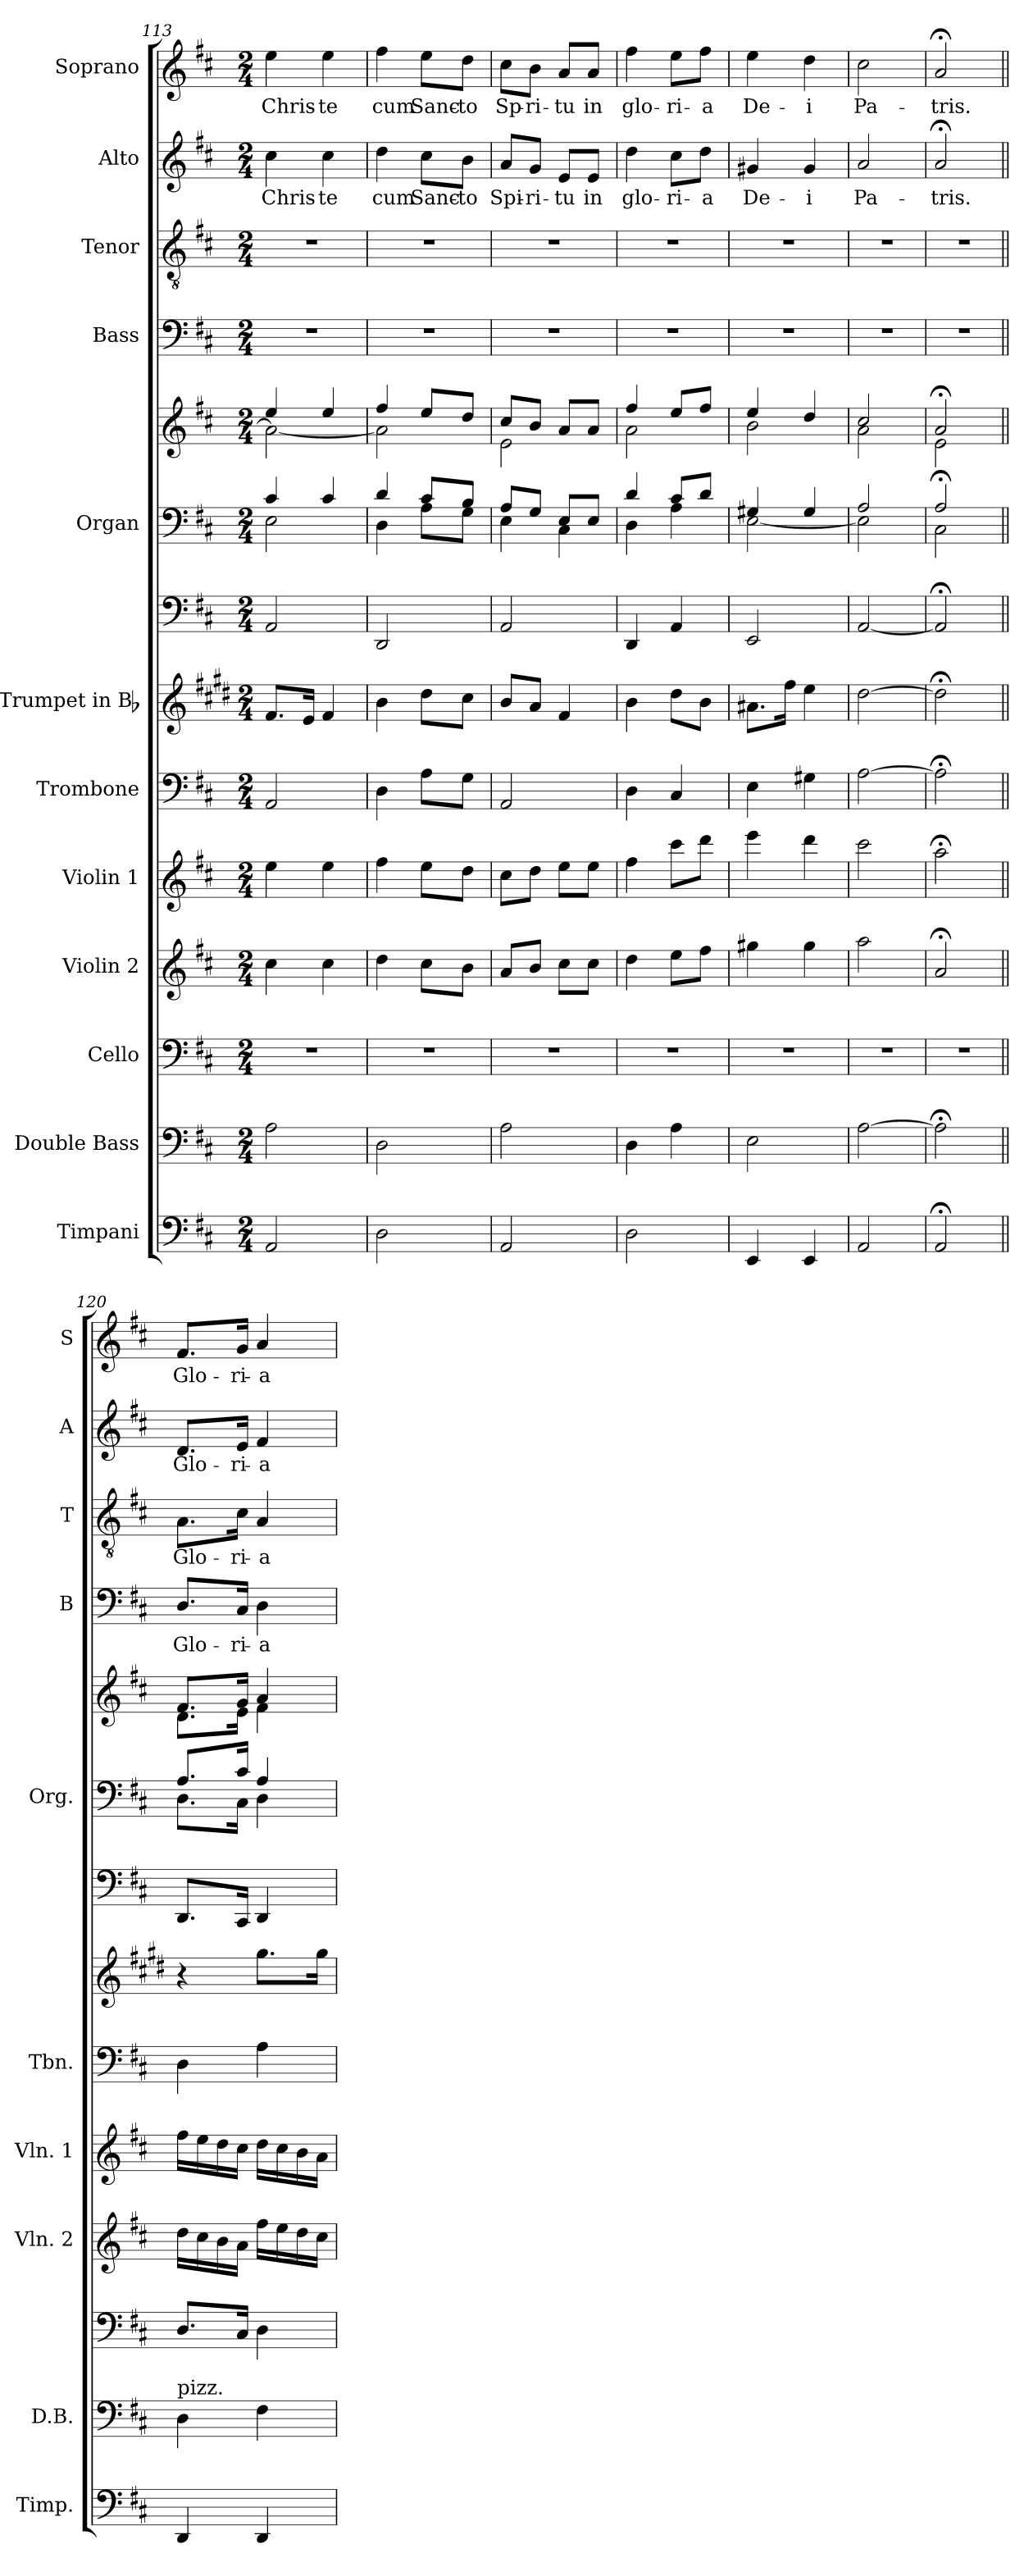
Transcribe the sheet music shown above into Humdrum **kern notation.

**kern	**kern	**kern	**kern	**kern	**kern	**kern	**kern	**kern	**kern	**kern	**text	**kern	**text	**kern	**text	**kern	**text
*part13	*part12	*part11	*part10	*part9	*part8	*part7	*part6	*part5	*part5	*part4	*part4	*part3	*part3	*part2	*part2	*part1	*part1
*staff14	*staff13	*staff12	*staff11	*staff10	*staff9	*staff8	*staff7	*staff6	*staff5	*staff4	*staff4	*staff3	*staff3	*staff2	*staff2	*staff1	*staff1
*I"Timpani	*I"Double Bass	*I"Cello	*I"Violin 2	*I"Violin 1	*I"Trombone	*I"Trumpet in Bb	*	*I"Organ	*	*I"Bass	*	*I"Tenor	*	*I"Alto	*	*I"Soprano	*
*I'Timp.	*I'D.B.	*	*I'Vln. 2	*I'Vln. 1	*I'Tbn.	*	*	*I'Org.	*	*I'B	*	*I'T	*	*I'A	*	*I'S	*
*clefF4	*clefF4	*clefF4	*clefG2	*clefG2	*clefF4	*clefG2	*clefF4	*clefF4	*clefG2	*clefF4	*	*clefGv2	*	*clefG2	*	*clefG2	*
*	*ITrd7c12	*	*	*	*	*ITrd1c2	*	*	*	*	*	*	*	*	*	*	*
*k[f#c#]	*k[f#c#]	*k[f#c#]	*k[f#c#]	*k[f#c#]	*k[f#c#]	*k[f#c#]	*k[f#c#]	*k[f#c#]	*k[f#c#]	*k[f#c#]	*	*k[f#c#]	*	*k[f#c#]	*	*k[f#c#]	*
*D:	*D:	*D:	*D:	*D:	*D:	*D:	*D:	*D:	*D:	*D:	*	*D:	*	*D:	*	*D:	*
*M2/4	*M2/4	*M2/4	*M2/4	*M2/4	*M2/4	*M2/4	*M2/4	*M2/4	*M2/4	*M2/4	*	*M2/4	*	*M2/4	*	*M2/4	*
=113	=113	=113	=113	=113	=113	=113	=113	=113	=113	=113	=113	=113	=113	=113	=113	=113	=113
*	*	*	*	*	*	*	*	*^	*^	*	*	*	*	*	*	*	*
!	!	!	!	!	!	!	!	!	!	!	!	!	!	!	!	!	!LO:LY:b	!	!LO:LY:b
2AA/	2AA\	2r	4cc#\	4ee\	2AA/	8.e/L	2AA/	4c#/	2E\	4ee/	2a\_	2r	.	2r	.	4cc#\	Chris-	4ee\	Chris-
.	.	.	.	.	.	16d/Jk	.	.	.	.	.	.	.	.	.	.	.	.	.
!	!	!	!	!	!	!	!	!	!	!	!	!	!	!	!	!	!LO:LY:b	!	!LO:LY:b
.	.	.	4cc#\	4ee\	.	4e/	.	4c#/	.	4ee/	.	.	.	.	.	4cc#\	-te	4ee\	-te
=114	=114	=114	=114	=114	=114	=114	=114	=114	=114	=114	=114	=114	=114	=114	=114	=114	=114	=114	=114
!	!	!	!	!	!	!	!	!	!	!	!	!	!	!	!	!	!LO:LY:b	!	!LO:LY:b
2D\	2DD\	2r	4dd\	4ff#\	4D\	4a\	2DD/	4d/	4D\	4ff#/	2a\]	2r	.	2r	.	4dd\	cum	4ff#\	cum
!	!	!	!	!	!	!	!	!	!	!	!	!	!	!	!	!	!LO:LY:b	!	!LO:LY:b
.	.	.	8cc#\L	8ee\L	8A\L	8cc#\L	.	8c#/L	8A\L	8ee/L	.	.	.	.	.	8cc#\L	Sanc-	8ee\L	Sanc-
!	!	!	!	!	!	!	!	!	!	!	!	!	!	!	!	!	!LO:LY:b	!	!LO:LY:b
.	.	.	8b\J	8dd\J	8G\J	8b\J	.	8B/J	8G\J	8dd/J	.	.	.	.	.	8b\J	-to	8dd\J	-to
=115	=115	=115	=115	=115	=115	=115	=115	=115	=115	=115	=115	=115	=115	=115	=115	=115	=115	=115	=115
!	!	!	!	!	!	!	!	!	!	!	!	!	!	!	!	!	!LO:LY:b	!	!LO:LY:b
2AA/	2AA\	2r	8a/L	8cc#\L	2AA/	8a/L	2AA/	8A/L	4E\	8cc#/L	2e\	2r	.	2r	.	8a/L	Spi-	8cc#\L	Sp-
!	!	!	!	!	!	!	!	!	!	!	!	!	!	!	!	!	!LO:LY:b	!	!LO:LY:b
.	.	.	8b/J	8dd\J	.	8g/J	.	8G/J	.	8b/J	.	.	.	.	.	8g/J	-ri-	8b\J	-ri-
!	!	!	!	!	!	!	!	!	!	!	!	!	!	!	!	!	!LO:LY:b	!	!LO:LY:b
.	.	.	8cc#\L	8ee\L	.	4e/	.	8E/L	4C#\	8a/L	.	.	.	.	.	8e/L	-tu	8a/L	-tu
!	!	!	!	!	!	!	!	!	!	!	!	!	!	!	!	!	!LO:LY:b	!	!LO:LY:b
.	.	.	8cc#\J	8ee\J	.	.	.	8E/J	.	8a/J	.	.	.	.	.	8e/J	in	8a/J	in
=116	=116	=116	=116	=116	=116	=116	=116	=116	=116	=116	=116	=116	=116	=116	=116	=116	=116	=116	=116
!	!	!	!	!	!	!	!	!	!	!	!	!	!	!	!	!	!LO:LY:b	!	!LO:LY:b
2D\	4DD\	2r	4dd\	4ff#\	4D\	4a\	4DD/	4d/	4D\	4ff#/	2a\	2r	.	2r	.	4dd\	glo-	4ff#\	glo-
!	!	!	!	!	!	!	!	!	!	!	!	!	!	!	!	!	!LO:LY:b	!	!LO:LY:b
.	4AA\	.	8ee\L	8ccc#\L	4C#/	8cc#\L	4AA/	8c#/L	4A\	8ee/L	.	.	.	.	.	8cc#\L	-ri-	8ee\L	-ri-
!	!	!	!	!	!	!	!	!	!	!	!	!	!	!	!	!	!LO:LY:b	!	!LO:LY:b
.	.	.	8ff#\J	8ddd\J	.	8a\J	.	8d/J	.	8ff#/J	.	.	.	.	.	8dd\J	-a	8ff#\J	-a
=117	=117	=117	=117	=117	=117	=117	=117	=117	=117	=117	=117	=117	=117	=117	=117	=117	=117	=117	=117
!	!	!	!	!	!	!	!	!	!	!	!	!	!	!	!	!	!LO:LY:b	!	!LO:LY:b
4EE/	2EE\	2r	4gg#X\	4eee\	4E\	8.g#X\L	2EE/	4G#X/	[<2E\	4ee/	2b\	2r	.	2r	.	4g#X/	De-	4ee\	De-
.	.	.	.	.	.	16ee\Jk	.	.	.	.	.	.	.	.	.	.	.	.	.
!	!	!	!	!	!	!	!	!	!	!	!	!	!	!	!	!	!LO:LY:b	!	!LO:LY:b
4EE/	.	.	4gg#\	4ddd\	4G#X\	4dd\	.	4G#/	.	4dd/	.	.	.	.	.	4g#/	-i	4dd\	-i
!!LO:PB:g=z
=118	=118	=118	=118	=118	=118	=118	=118	=118	=118	=118	=118	=118	=118	=118	=118	=118	=118	=118	=118
!	!	!	!	!	!	!	!	!	!	!	!	!	!	!	!	!	!LO:LY:b	!	!LO:LY:b
2AA/	[2AA\	2r	2aa\	2ccc#\	[2A\	[2cc#\	[2AA/	2A/	2E\]	2cc#/	2a\	2r	.	2r	.	2a/	Pa-	2cc#\	Pa-
=119	=119	=119	=119	=119	=119	=119	=119	=119	=119	=119	=119	=119	=119	=119	=119	=119	=119	=119	=119
!	!	!	!	!	!	!	!	!	!	!	!	!	!	!	!	!	!LO:LY:b	!	!LO:LY:b
2AA;</	2AA;<\]	2r	2a;</	2aa;<\	2A;<\]	2cc#;<\]	2AA;</]	2A;</	2C#\	2a;</	2e\	2r	.	2r	.	2a;</	-tris.	2a;</	-tris.
=120||	=120||	=120||	=120||	=120||	=120||	=120||	=120||	=120||	=120||	=120||	=120||	=120||	=120||	=120||	=120||	=120||	=120||	=120||	=120||
!	!LO:TX:a:t=pizz.	!	!	!	!	!	!	!	!	!	!	!	!	!	!	!	!	!	!
!	!	!	!	!	!	!	!	!	!	!	!	!	!LO:LY:b	!	!LO:LY:b	!	!LO:LY:b	!	!LO:LY:b
4DD/	4DD\	8.D/L	16dd\LL	16ff#\LL	4D\	4r	8.DD/L	8.A/L	8.D\L	8.f#/L	8.d\L	8.D/L	Glo-	8.A\L	Glo-	8.d/L	Glo-	8.f#/L	Glo-
.	.	.	16cc#\	16ee\	.	.	.	.	.	.	.	.	.	.	.	.	.	.	.
.	.	.	16b\	16dd\	.	.	.	.	.	.	.	.	.	.	.	.	.	.	.
!	!	!	!	!	!	!	!	!	!	!	!	!	!LO:LY:b	!	!LO:LY:b	!	!LO:LY:b	!	!LO:LY:b
.	.	16C#/Jk	16a\JJ	16cc#\JJ	.	.	16CC#/Jk	16c#/Jk	16C#\Jk	16g/Jk	16e\Jk	16C#/Jk	-ri-	16c#\Jk	-ri-	16e/Jk	-ri-	16g/Jk	-ri-
!	!	!	!	!	!	!	!	!	!	!	!	!	!LO:LY:b	!	!LO:LY:b	!	!LO:LY:b	!	!LO:LY:b
4DD/	4FF#\	4D\	16ff#\LL	16dd\LL	4A\	8.ff#\L	4DD/	4A/	4D\	4a/	4f#\	4D\	-a	4A/	-a	4f#/	-a	4a/	-a
.	.	.	16ee\	16cc#\	.	.	.	.	.	.	.	.	.	.	.	.	.	.	.
.	.	.	16dd\	16b\	.	.	.	.	.	.	.	.	.	.	.	.	.	.	.
.	.	.	16cc#\JJ	16a\JJ	.	16ff#\Jk	.	.	.	.	.	.	.	.	.	.	.	.	.
*	*	*	*	*	*	*	*	*v	*v	*	*	*	*	*	*	*	*	*	*
*	*	*	*	*	*	*	*	*	*v	*v	*	*	*	*	*	*	*	*
=	=	=	=	=	=	=	=	=	=	=	=	=	=	=	=	=	=
*-	*-	*-	*-	*-	*-	*-	*-	*-	*-	*-	*-	*-	*-	*-	*-	*-	*-
